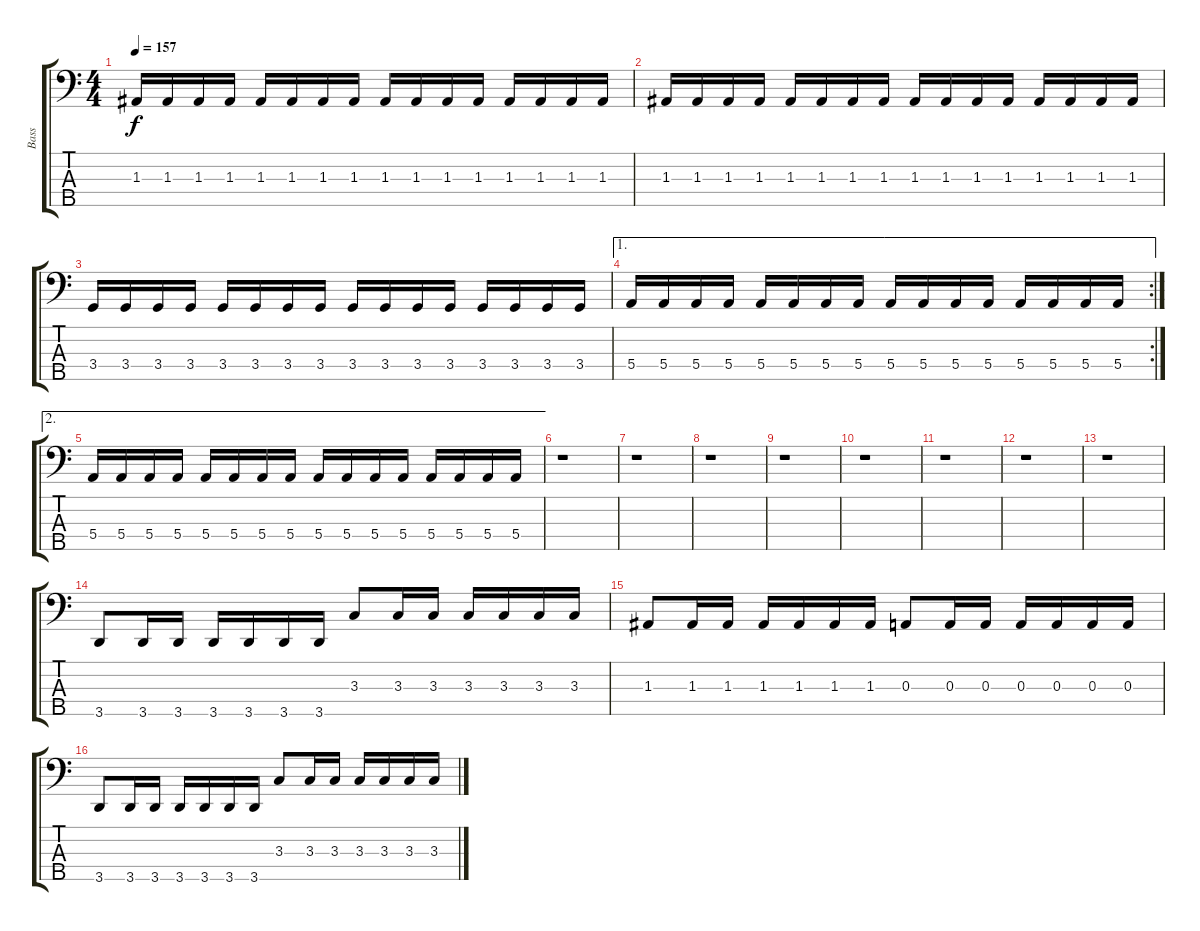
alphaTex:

\track ("Bass" "Bass") {instrument electricbassfinger}
\staff {score tabs}
\tuning (G2 D2 A1 E1 B0) {hide}
\ts (4 4)
\tempo 157
\clef f4
\ks c
1.3.16{dy f} 1.3.16 1.3.16 1.3.16 1.3.16 1.3.16 1.3.16 1.3.16 1.3.16 1.3.16 1.3.16 1.3.16 1.3.16 1.3.16 1.3.16 1.3.16 |
1.3.16 1.3.16 1.3.16 1.3.16 1.3.16 1.3.16 1.3.16 1.3.16 1.3.16 1.3.16 1.3.16 1.3.16 1.3.16 1.3.16 1.3.16 1.3.16 |
3.4.16 3.4.16 3.4.16 3.4.16 3.4.16 3.4.16 3.4.16 3.4.16 3.4.16 3.4.16 3.4.16 3.4.16 3.4.16 3.4.16 3.4.16 3.4.16 |
\ae 1
\rc 2
5.4.16 5.4.16 5.4.16 5.4.16 5.4.16 5.4.16 5.4.16 5.4.16 5.4.16 5.4.16 5.4.16 5.4.16 5.4.16 5.4.16 5.4.16 5.4.16 |
\ae 2
5.4.16 5.4.16 5.4.16 5.4.16 5.4.16 5.4.16 5.4.16 5.4.16 5.4.16 5.4.16 5.4.16 5.4.16 5.4.16 5.4.16 5.4.16 5.4.16 |
r.1 |
r.1 |
r.1 |
r.1 |
r.1 |
r.1 |
r.1 |
r.1 |
3.5.8 3.5.16 3.5.16 3.5.16 3.5.16 3.5.16 3.5.16 3.3.8 3.3.16 3.3.16 3.3.16 3.3.16 3.3.16 3.3.16 |
1.3.8 1.3.16 1.3.16 1.3.16 1.3.16 1.3.16 1.3.16 0.3.8 0.3.16 0.3.16 0.3.16 0.3.16 0.3.16 0.3.16 |
3.5.8 3.5.16 3.5.16 3.5.16 3.5.16 3.5.16 3.5.16 3.3.8 3.3.16 3.3.16 3.3.16 3.3.16 3.3.16 3.3.16
